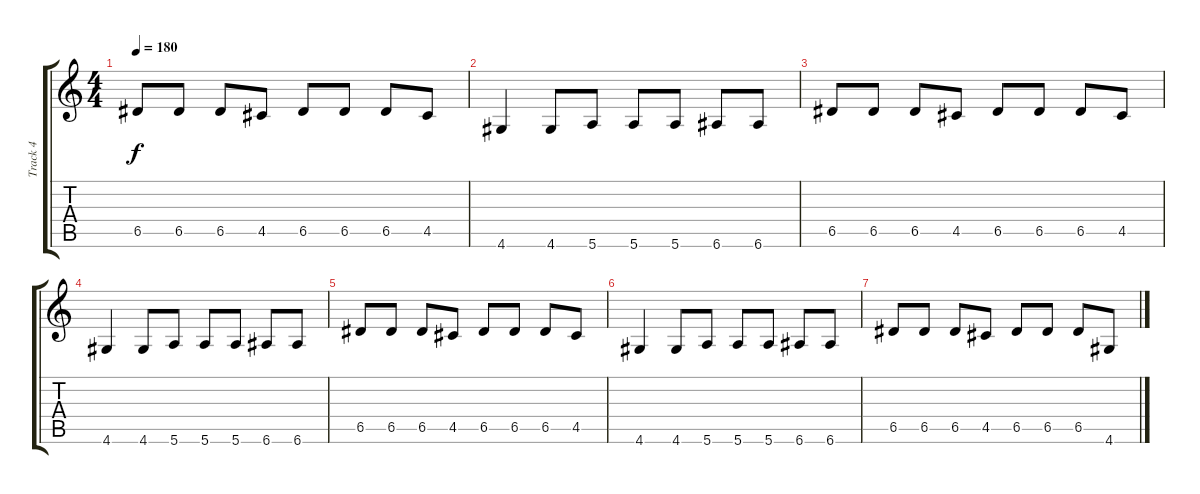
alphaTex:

\track ("Track 4" "Track 4") {instrument electricguitarmuted}
\staff {score tabs}
\tuning (E4 B3 G3 D3 A2 E2) {hide}
\ts (4 4)
\tempo 180
\clef g2
\ks c
6.5.8{dy f} 6.5.8 6.5.8 4.5.8 6.5.8 6.5.8 6.5.8 4.5.8 |
4.6.4 4.6.8 5.6.8 5.6.8 5.6.8 6.6.8 6.6.8 |
6.5.8 6.5.8 6.5.8 4.5.8 6.5.8 6.5.8 6.5.8 4.5.8 |
4.6.4 4.6.8 5.6.8 5.6.8 5.6.8 6.6.8 6.6.8 |
6.5.8 6.5.8 6.5.8 4.5.8 6.5.8 6.5.8 6.5.8 4.5.8 |
4.6.4 4.6.8 5.6.8 5.6.8 5.6.8 6.6.8 6.6.8 |
6.5.8 6.5.8 6.5.8 4.5.8 6.5.8 6.5.8 6.5.8 4.6.8
